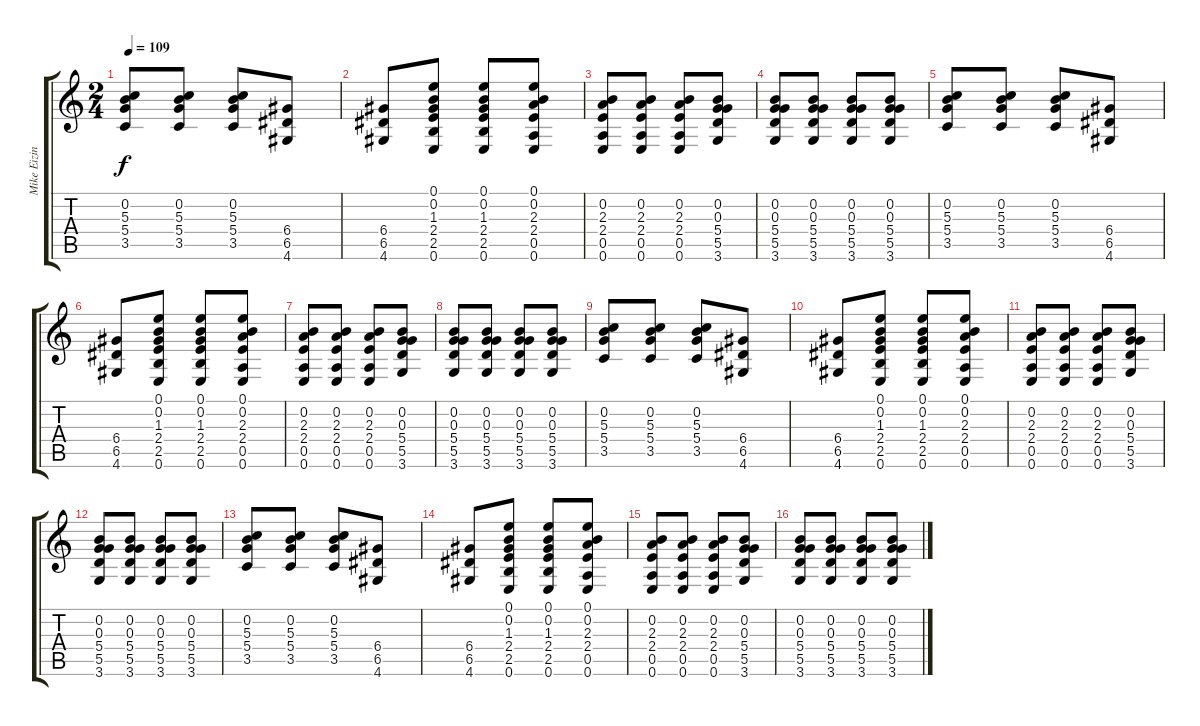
\track ("Mike Eizinger" "Mike Eizin") {instrument electricguitarjazz}
\staff {score tabs}
\tuning (E4 B3 G3 D3 A2 E2) {hide}
\ts (2 4)
\tempo 109
\clef g2
\ks c
(0.2 5.3 5.4 3.5).8{dy f instrument overdrivenguitar} (0.2 5.3 5.4 3.5).8 (0.2 5.3 5.4 3.5).8 (6.4 6.5 4.6).8 |
(6.4 6.5 4.6).8 (0.1 0.2 1.3 2.4 2.5 0.6).8 (0.1 0.2 1.3 2.4 2.5 0.6).8 (0.1 0.2 2.3 2.4 0.5 0.6).8 |
(0.2 2.3 2.4 0.5 0.6).8 (0.2 2.3 2.4 0.5 0.6).8 (0.2 2.3 2.4 0.5 0.6).8 (0.2 0.3 5.4 5.5 3.6).8 |
(0.2 0.3 5.4 5.5 3.6).8 (0.2 0.3 5.4 5.5 3.6).8 (0.2 0.3 5.4 5.5 3.6).8 (0.2 0.3 5.4 5.5 3.6).8 |
(0.2 5.3 5.4 3.5).8{instrument overdrivenguitar} (0.2 5.3 5.4 3.5).8 (0.2 5.3 5.4 3.5).8 (6.4 6.5 4.6).8 |
(6.4 6.5 4.6).8 (0.1 0.2 1.3 2.4 2.5 0.6).8 (0.1 0.2 1.3 2.4 2.5 0.6).8 (0.1 0.2 2.3 2.4 0.5 0.6).8 |
(0.2 2.3 2.4 0.5 0.6).8 (0.2 2.3 2.4 0.5 0.6).8 (0.2 2.3 2.4 0.5 0.6).8 (0.2 0.3 5.4 5.5 3.6).8 |
(0.2 0.3 5.4 5.5 3.6).8 (0.2 0.3 5.4 5.5 3.6).8 (0.2 0.3 5.4 5.5 3.6).8 (0.2 0.3 5.4 5.5 3.6).8 |
(0.2 5.3 5.4 3.5).8{instrument overdrivenguitar} (0.2 5.3 5.4 3.5).8 (0.2 5.3 5.4 3.5).8 (6.4 6.5 4.6).8 |
(6.4 6.5 4.6).8 (0.1 0.2 1.3 2.4 2.5 0.6).8 (0.1 0.2 1.3 2.4 2.5 0.6).8 (0.1 0.2 2.3 2.4 0.5 0.6).8 |
(0.2 2.3 2.4 0.5 0.6).8 (0.2 2.3 2.4 0.5 0.6).8 (0.2 2.3 2.4 0.5 0.6).8 (0.2 0.3 5.4 5.5 3.6).8 |
(0.2 0.3 5.4 5.5 3.6).8 (0.2 0.3 5.4 5.5 3.6).8 (0.2 0.3 5.4 5.5 3.6).8 (0.2 0.3 5.4 5.5 3.6).8 |
(0.2 5.3 5.4 3.5).8{instrument overdrivenguitar} (0.2 5.3 5.4 3.5).8 (0.2 5.3 5.4 3.5).8 (6.4 6.5 4.6).8 |
(6.4 6.5 4.6).8 (0.1 0.2 1.3 2.4 2.5 0.6).8 (0.1 0.2 1.3 2.4 2.5 0.6).8 (0.1 0.2 2.3 2.4 0.5 0.6).8 |
(0.2 2.3 2.4 0.5 0.6).8 (0.2 2.3 2.4 0.5 0.6).8 (0.2 2.3 2.4 0.5 0.6).8 (0.2 0.3 5.4 5.5 3.6).8 |
(0.2 0.3 5.4 5.5 3.6).8 (0.2 0.3 5.4 5.5 3.6).8 (0.2 0.3 5.4 5.5 3.6).8 (0.2 0.3 5.4 5.5 3.6).8
